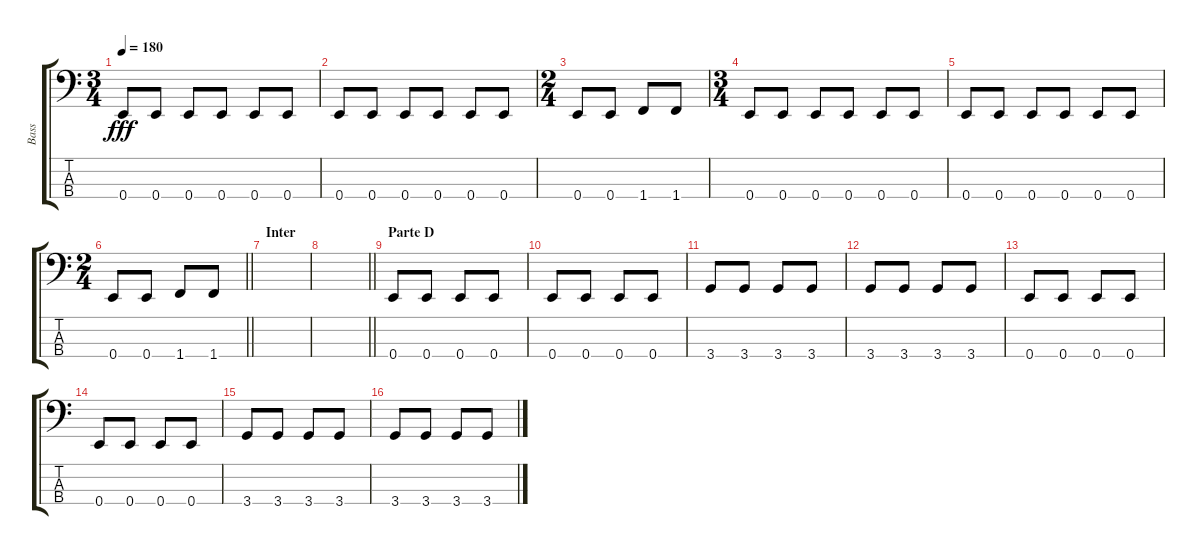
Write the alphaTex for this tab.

\track ("Bass" "Bass") {instrument electricbasspick}
\staff {score tabs}
\tuning (G2 D2 A1 E1) {hide}
\ts (3 4)
\tempo 180
\clef f4
\ks c
0.4.8{dy fff} 0.4.8 0.4.8 0.4.8 0.4.8 0.4.8 |
0.4.8 0.4.8 0.4.8 0.4.8 0.4.8 0.4.8 |
\ts (2 4)
0.4.8 0.4.8 1.4.8 1.4.8 |
\ts (3 4)
0.4.8 0.4.8 0.4.8 0.4.8 0.4.8 0.4.8 |
0.4.8 0.4.8 0.4.8 0.4.8 0.4.8 0.4.8 |
\ts (2 4)
\barLineRight lightlight
0.4.8 0.4.8 1.4.8 1.4.8 |
\section ("" "Inter")
|
\barLineRight lightlight
|
\section ("" "Parte D")
0.4.8 0.4.8 0.4.8 0.4.8 |
0.4.8 0.4.8 0.4.8 0.4.8 |
3.4.8 3.4.8 3.4.8 3.4.8 |
3.4.8 3.4.8 3.4.8 3.4.8 |
0.4.8 0.4.8 0.4.8 0.4.8 |
0.4.8 0.4.8 0.4.8 0.4.8 |
3.4.8 3.4.8 3.4.8 3.4.8 |
3.4.8 3.4.8 3.4.8 3.4.8
